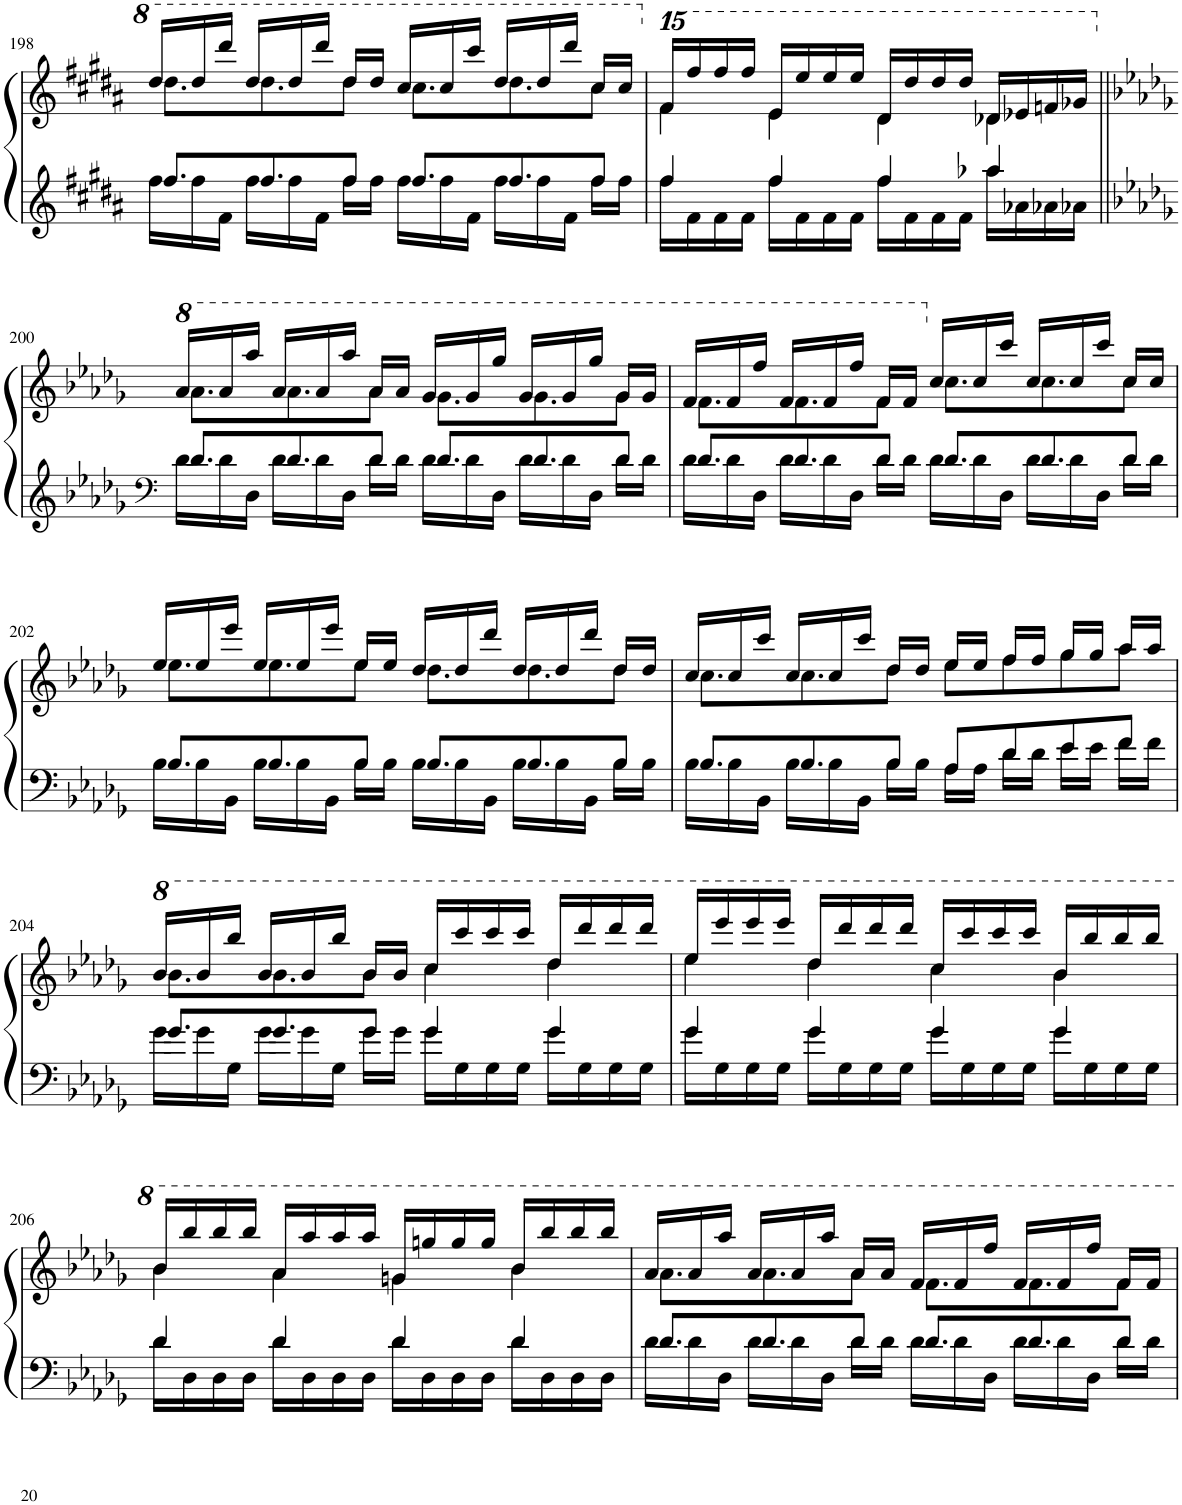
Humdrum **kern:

**kern	**kern
*part1	*part1
*staff2	*staff1
*I"Piano	*
*I'Pno.	*
!!LO:PB:g=z
*clefG2	*clefG2
*k[f#c#g#d#a#]	*k[f#c#g#d#a#]
*M4/4	*M4/4
=198	=198
*^	*^
8.ff#/L	16ff#\LL	16ddd#/LL	8.ddd#\L
.	16ff#\	16ddd#/	.
.	16f#\JJ	16dddd#/JJ	.
8.ff#/	16ff#\LL	16ddd#/LL	8.ddd#\
.	16ff#\	16ddd#/	.
.	16f#\JJ	16dddd#/JJ	.
8ff#/J	16ff#\LL	16ddd#/LL	8ddd#\J
.	16ff#\JJ	16ddd#/JJ	.
8.ff#/L	16ff#\LL	16ccc#/LL	8.ccc#\L
.	16ff#\	16ccc#/	.
.	16f#\JJ	16cccc#/JJ	.
8.ff#/	16ff#\LL	16ddd#/LL	8.ddd#\
.	16ff#\	16ddd#/	.
.	16f#\JJ	16dddd#/JJ	.
8ff#/J	16ff#\LL	16ccc#/LL	8ccc#\J
.	16ff#\JJ	16ccc#/JJ	.
=199	=199	=199	=199
*	*	*15ma	*
4ff#/	16ff#\LL	16fff#/LL	4fff#\
.	16f#\	16ffff#/	.
.	16f#\	16ffff#/	.
.	16f#\JJ	16ffff#/JJ	.
4ff#/	16ff#\LL	16eee/LL	4eee\
.	16f#\	16eeee/	.
.	16f#\	16eeee/	.
.	16f#\JJ	16eeee/JJ	.
4ff#/	16ff#\LL	16ddd#/LL	4ddd#\
.	16f#\	16dddd#/	.
.	16f#\	16dddd#/	.
.	16f#\JJ	16dddd#/JJ	.
4aa-X/	16aa-X\LL	16ddd-X/LL	4ddd-\
.	16a-X\	16eee-X/	.
.	16a-X\	16fffn/	.
.	16a-X\JJ	16ggg-X/JJ	.
!!LO:LB:g=z	!!
=200||	=200||	=200||	=200||
*clefF4	*	*	*
*k[b-e-a-d-g-]	*	*k[b-e-a-d-g-]	*
*	*	*X15ma	*
*	*	*8va	*
8.d-/L	16d-\LL	16aa-/LL	8.aa-\L
.	16d-\	16aa-/	.
.	16D-\JJ	16aaa-/JJ	.
8.d-/	16d-\LL	16aa-/LL	8.aa-\
.	16d-\	16aa-/	.
.	16D-\JJ	16aaa-/JJ	.
8d-/J	16d-\LL	16aa-/LL	8aa-\J
.	16d-\JJ	16aa-/JJ	.
8.d-/L	16d-\LL	16gg-/LL	8.gg-\L
.	16d-\	16gg-/	.
.	16D-\JJ	16ggg-/JJ	.
8.d-/	16d-\LL	16gg-/LL	8.gg-\
.	16d-\	16gg-/	.
.	16D-\JJ	16ggg-/JJ	.
8d-/J	16d-\LL	16gg-/LL	8gg-\J
.	16d-\JJ	16gg-/JJ	.
=201	=201	=201	=201
8.d-/L	16d-\LL	16ff/LL	8.ff\L
.	16d-\	16ff/	.
.	16D-\JJ	16fff/JJ	.
8.d-/	16d-\LL	16ff/LL	8.ff\
.	16d-\	16ff/	.
.	16D-\JJ	16fff/JJ	.
8d-/J	16d-\LL	16ff/LL	8ff\J
.	16d-\JJ	16ff/JJ	.
*	*	*X8va	*
8.d-/L	16d-\LL	16cc/LL	8.cc\L
.	16d-\	16cc/	.
.	16D-\JJ	16ccc/JJ	.
8.d-/	16d-\LL	16cc/LL	8.cc\
.	16d-\	16cc/	.
.	16D-\JJ	16ccc/JJ	.
8d-/J	16d-\LL	16cc/LL	8cc\J
.	16d-\JJ	16cc/JJ	.
!!LO:LB:g=z	!!
=202	=202	=202	=202
8.B-/L	16B-\LL	16ee-/LL	8.ee-\L
.	16B-\	16ee-/	.
.	16BB-\JJ	16eee-/JJ	.
8.B-/	16B-\LL	16ee-/LL	8.ee-\
.	16B-\	16ee-/	.
.	16BB-\JJ	16eee-/JJ	.
8B-/J	16B-\LL	16ee-/LL	8ee-\J
.	16B-\JJ	16ee-/JJ	.
8.B-/L	16B-\LL	16dd-/LL	8.dd-\L
.	16B-\	16dd-/	.
.	16BB-\JJ	16ddd-/JJ	.
8.B-/	16B-\LL	16dd-/LL	8.dd-\
.	16B-\	16dd-/	.
.	16BB-\JJ	16ddd-/JJ	.
8B-/J	16B-\LL	16dd-/LL	8dd-\J
.	16B-\JJ	16dd-/JJ	.
=203	=203	=203	=203
8.B-/L	16B-\LL	16cc/LL	8.cc\L
.	16B-\	16cc/	.
.	16BB-\JJ	16ccc/JJ	.
8.B-/	16B-\LL	16cc/LL	8.cc\
.	16B-\	16cc/	.
.	16BB-\JJ	16ccc/JJ	.
8B-/J	16B-\LL	16dd-/LL	8dd-\J
.	16B-\JJ	16dd-/JJ	.
8A-/L	16A-\LL	16ee-/LL	8ee-\L
.	16A-\JJ	16ee-/JJ	.
8d-/	16d-\LL	16ff/LL	8ff\
.	16d-\JJ	16ff/JJ	.
8e-/	16e-\LL	16gg-/LL	8gg-\
.	16e-\JJ	16gg-/JJ	.
8f/J	16f\LL	16aa-/LL	8aa-\J
.	16f\JJ	16aa-/JJ	.
!!LO:LB:g=z	!!
=204	=204	=204	=204
8.g-/L	16g-\LL	16bb-/LL	8.bb-\L
.	16g-\	16bb-/	.
.	16G-\JJ	16bbb-/JJ	.
8.g-/	16g-\LL	16bb-/LL	8.bb-\
.	16g-\	16bb-/	.
.	16G-\JJ	16bbb-/JJ	.
8g-/J	16g-\LL	16bb-/LL	8bb-\J
.	16g-\JJ	16bb-/JJ	.
4g-/	16g-\LL	16ccc/LL	4ccc\
.	16G-\	16cccc/	.
.	16G-\	16cccc/	.
.	16G-\JJ	16cccc/JJ	.
4g-/	16g-\LL	16ddd-/LL	4ddd-\
.	16G-\	16dddd-/	.
.	16G-\	16dddd-/	.
.	16G-\JJ	16dddd-/JJ	.
=205	=205	=205	=205
4g-/	16g-\LL	16eee-/LL	4eee-\
.	16G-\	16eeee-/	.
.	16G-\	16eeee-/	.
.	16G-\JJ	16eeee-/JJ	.
4g-/	16g-\LL	16ddd-/LL	4ddd-\
.	16G-\	16dddd-/	.
.	16G-\	16dddd-/	.
.	16G-\JJ	16dddd-/JJ	.
4g-/	16g-\LL	16ccc/LL	4ccc\
.	16G-\	16cccc/	.
.	16G-\	16cccc/	.
.	16G-\JJ	16cccc/JJ	.
4g-/	16g-\LL	16bb-/LL	4bb-\
.	16G-\	16bbb-/	.
.	16G-\	16bbb-/	.
.	16G-\JJ	16bbb-/JJ	.
!!LO:LB:g=z	!!
=206	=206	=206	=206
4d-/	16d-\LL	16bb-/LL	4bb-\
.	16D-\	16bbb-/	.
.	16D-\	16bbb-/	.
.	16D-\JJ	16bbb-/JJ	.
4d-/	16d-\LL	16aa-/LL	4aa-\
.	16D-\	16aaa-/	.
.	16D-\	16aaa-/	.
.	16D-\JJ	16aaa-/JJ	.
4d-/	16d-\LL	16ggn/LL	4gg\
.	16D-\	16gggn/	.
.	16D-\	16ggg/	.
.	16D-\JJ	16ggg/JJ	.
4d-/	16d-\LL	16bb-/LL	4bb-\
.	16D-\	16bbb-/	.
.	16D-\	16bbb-/	.
.	16D-\JJ	16bbb-/JJ	.
=207	=207	=207	=207
8.d-/L	16d-\LL	16aa-/LL	8.aa-\L
.	16d-\	16aa-/	.
.	16D-\JJ	16aaa-/JJ	.
8.d-/	16d-\LL	16aa-/LL	8.aa-\
.	16d-\	16aa-/	.
.	16D-\JJ	16aaa-/JJ	.
8d-/J	16d-\LL	16aa-/LL	8aa-\J
.	16d-\JJ	16aa-/JJ	.
8.d-/L	16d-\LL	16ff/LL	8.ff\L
.	16d-\	16ff/	.
.	16D-\JJ	16fff/JJ	.
8.d-/	16d-\LL	16ff/LL	8.ff\
.	16d-\	16ff/	.
.	16D-\JJ	16fff/JJ	.
8d-/J	16d-\LL	16ff/LL	8ff\J
.	16d-\JJ	16ff/JJ	.
*v	*v	*	*
*	*v	*v
=	=
*-	*-
